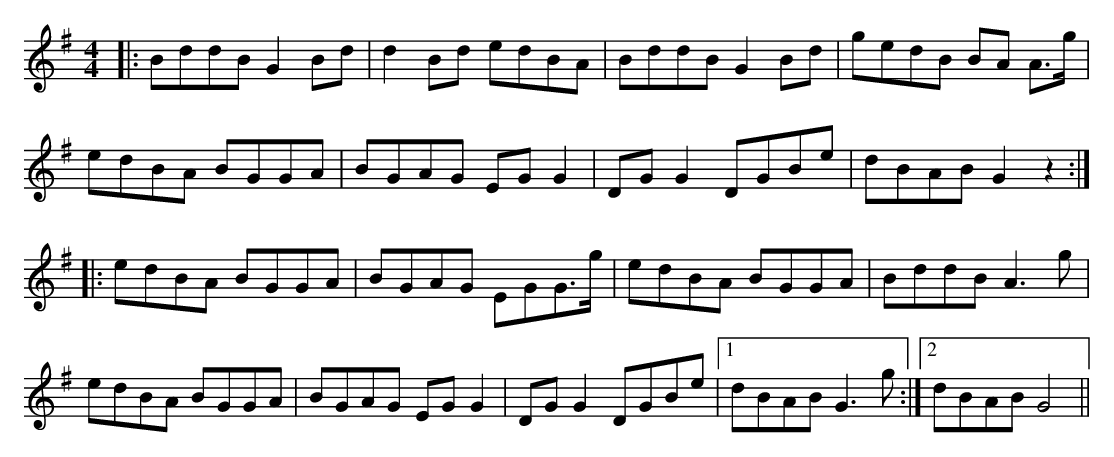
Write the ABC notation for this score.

X:1
M:4/4
K:G
|:BddB G2Bd|d2 Bd edBA|BddB G2Bd|gedB BA A>g|
edBA BGGA|BGAG EGG2|DG G2 DGBe|dBAB G2 z2:|
||:edBA BGGA|BGAG EGG>g|edBA BGGA|BddB A3g|
edBA BGGA|BGAG EGG2|DGG2 DGBe|1 dBAB G3 g:|2 dBAB G4 ||
